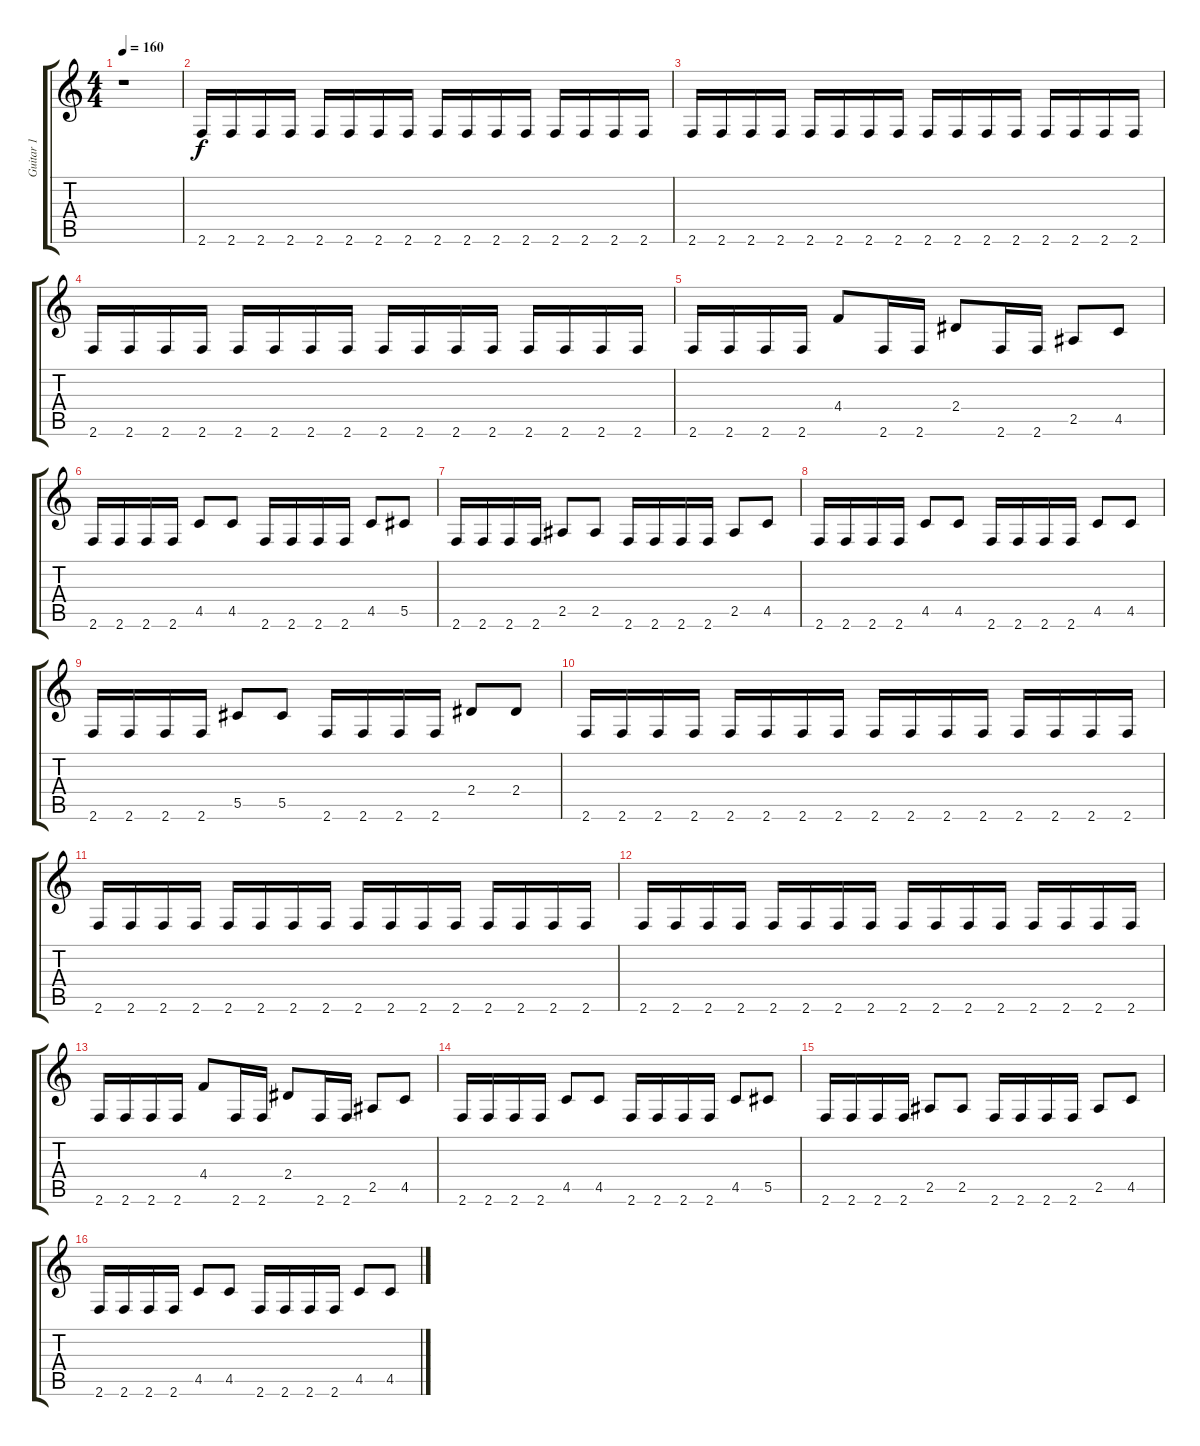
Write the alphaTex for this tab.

\track ("Guitar 1" "Guitar 1") {instrument overdrivenguitar}
\staff {score tabs}
\tuning (Eb4 Bb3 Gb3 Db3 Ab2 Eb2) {hide}
\ts (4 4)
\tempo 160
\clef g2
\ks c
r.1{dy f instrument overdrivenguitar} |
2.6.16 2.6.16 2.6.16 2.6.16 2.6.16 2.6.16 2.6.16 2.6.16 2.6.16 2.6.16 2.6.16 2.6.16 2.6.16 2.6.16 2.6.16 2.6.16 |
2.6.16 2.6.16 2.6.16 2.6.16 2.6.16 2.6.16 2.6.16 2.6.16 2.6.16 2.6.16 2.6.16 2.6.16 2.6.16 2.6.16 2.6.16 2.6.16 |
2.6.16 2.6.16 2.6.16 2.6.16 2.6.16 2.6.16 2.6.16 2.6.16 2.6.16 2.6.16 2.6.16 2.6.16 2.6.16 2.6.16 2.6.16 2.6.16 |
2.6.16 2.6.16 2.6.16 2.6.16 4.4.8 2.6.16 2.6.16 2.4.8 2.6.16 2.6.16 2.5.8 4.5.8 |
2.6.16 2.6.16 2.6.16 2.6.16 4.5.8 4.5.8 2.6.16 2.6.16 2.6.16 2.6.16 4.5.8 5.5.8 |
2.6.16 2.6.16 2.6.16 2.6.16 2.5.8 2.5.8 2.6.16 2.6.16 2.6.16 2.6.16 2.5.8 4.5.8 |
2.6.16 2.6.16 2.6.16 2.6.16 4.5.8 4.5.8 2.6.16 2.6.16 2.6.16 2.6.16 4.5.8 4.5.8 |
2.6.16 2.6.16 2.6.16 2.6.16 5.5.8 5.5.8 2.6.16 2.6.16 2.6.16 2.6.16 2.4.8 2.4.8 |
2.6.16 2.6.16 2.6.16 2.6.16 2.6.16 2.6.16 2.6.16 2.6.16 2.6.16 2.6.16 2.6.16 2.6.16 2.6.16 2.6.16 2.6.16 2.6.16 |
2.6.16 2.6.16 2.6.16 2.6.16 2.6.16 2.6.16 2.6.16 2.6.16 2.6.16 2.6.16 2.6.16 2.6.16 2.6.16 2.6.16 2.6.16 2.6.16 |
2.6.16 2.6.16 2.6.16 2.6.16 2.6.16 2.6.16 2.6.16 2.6.16 2.6.16 2.6.16 2.6.16 2.6.16 2.6.16 2.6.16 2.6.16 2.6.16 |
2.6.16 2.6.16 2.6.16 2.6.16 4.4.8 2.6.16 2.6.16 2.4.8 2.6.16 2.6.16 2.5.8 4.5.8 |
2.6.16 2.6.16 2.6.16 2.6.16 4.5.8 4.5.8 2.6.16 2.6.16 2.6.16 2.6.16 4.5.8 5.5.8 |
2.6.16 2.6.16 2.6.16 2.6.16 2.5.8 2.5.8 2.6.16 2.6.16 2.6.16 2.6.16 2.5.8 4.5.8 |
2.6.16 2.6.16 2.6.16 2.6.16 4.5.8 4.5.8 2.6.16 2.6.16 2.6.16 2.6.16 4.5.8 4.5.8
